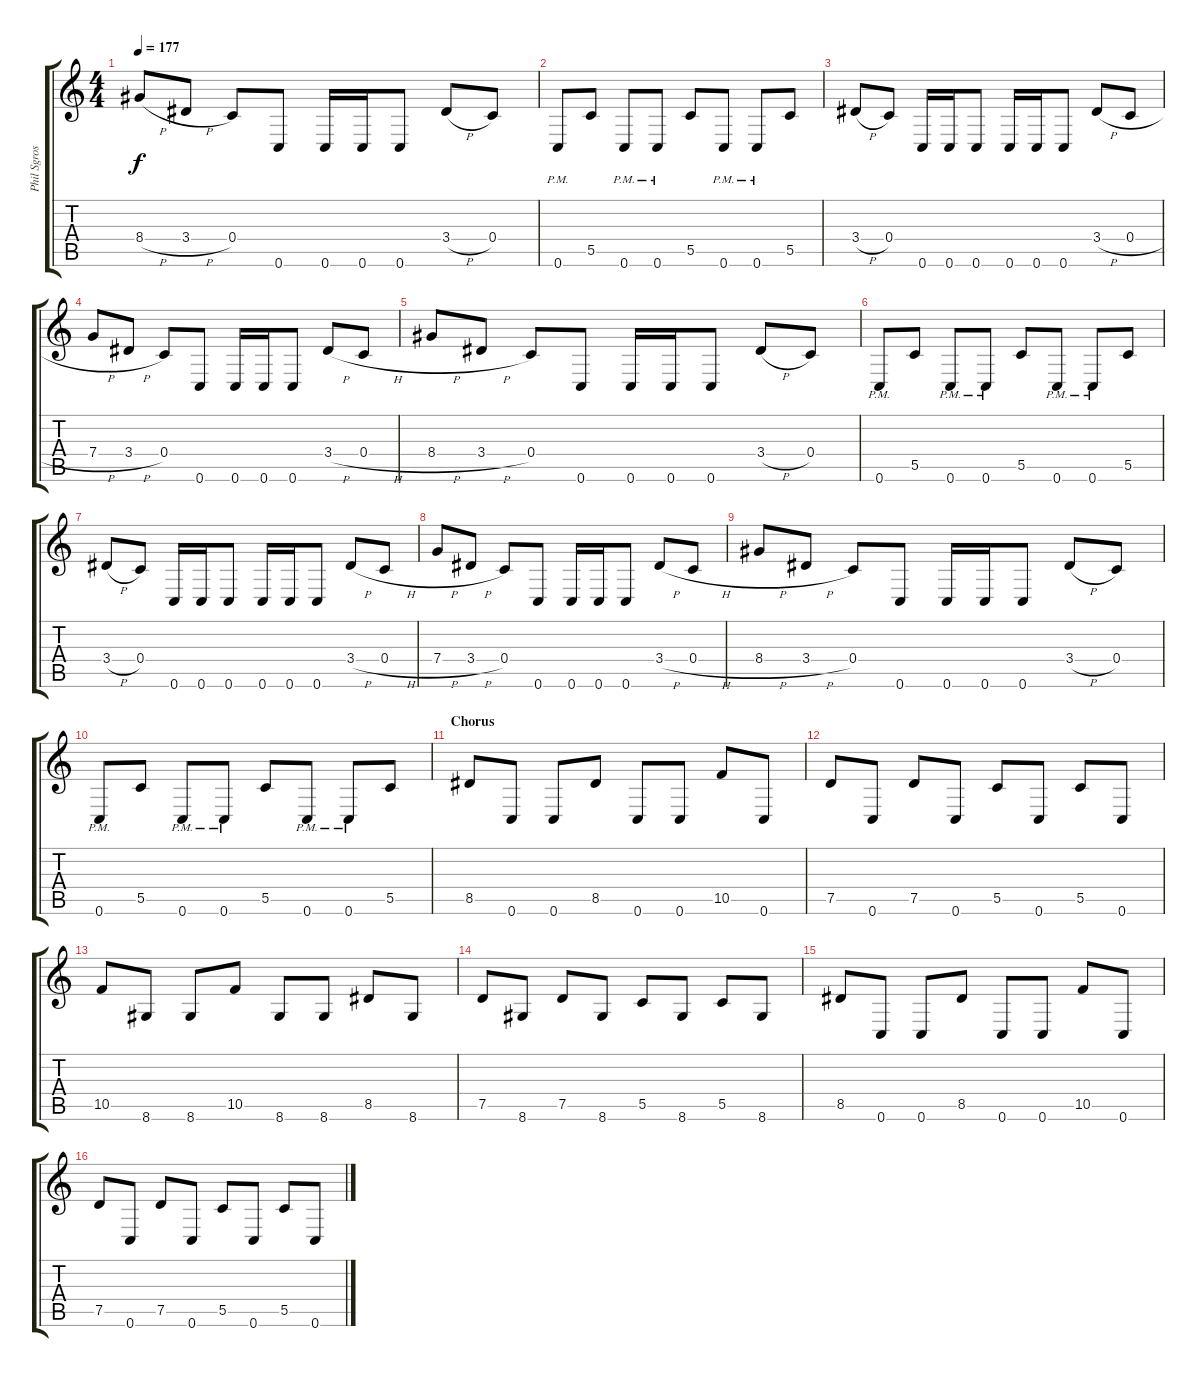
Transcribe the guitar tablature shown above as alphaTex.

\track ("Phil Sgrosso" "Phil Sgros") {instrument distortionguitar}
\staff {score tabs}
\tuning (D4 A3 F3 C3 G2 C2) {hide}
\ts (4 4)
\tempo 177
\clef g2
\ks c
8.4{h}.8{dy f} 3.4{h}.8 0.4.8 0.6.8 0.6.16 0.6.16 0.6.8 3.4{h}.8 0.4.8 |
0.6{pm}.8 5.5.8 0.6{pm}.8 0.6{pm}.8 5.5.8 0.6{pm}.8 0.6{pm}.8 5.5.8 |
3.4{h}.8 0.4.8 0.6.16 0.6.16 0.6.8 0.6.16 0.6.16 0.6.8 3.4{h}.8 0.4{h}.8 |
7.4{h}.8 3.4{h}.8 0.4.8 0.6.8 0.6.16 0.6.16 0.6.8 3.4{h}.8 0.4{h}.8 |
8.4{h}.8 3.4{h}.8 0.4.8 0.6.8 0.6.16 0.6.16 0.6.8 3.4{h}.8 0.4.8 |
0.6{pm}.8 5.5.8 0.6{pm}.8 0.6{pm}.8 5.5.8 0.6{pm}.8 0.6{pm}.8 5.5.8 |
3.4{h}.8 0.4.8 0.6.16 0.6.16 0.6.8 0.6.16 0.6.16 0.6.8 3.4{h}.8 0.4{h}.8 |
7.4{h}.8 3.4{h}.8 0.4.8 0.6.8 0.6.16 0.6.16 0.6.8 3.4{h}.8 0.4{h}.8 |
8.4{h}.8 3.4{h}.8 0.4.8 0.6.8 0.6.16 0.6.16 0.6.8 3.4{h}.8 0.4.8 |
0.6{pm}.8 5.5.8 0.6{pm}.8 0.6{pm}.8 5.5.8 0.6{pm}.8 0.6{pm}.8 5.5.8 |
\section ("" "Chorus")
8.5.8 0.6.8 0.6.8 8.5.8 0.6.8 0.6.8 10.5.8 0.6.8 |
7.5.8 0.6.8 7.5.8 0.6.8 5.5.8 0.6.8 5.5.8 0.6.8 |
10.5.8 8.6.8 8.6.8 10.5.8 8.6.8 8.6.8 8.5.8 8.6.8 |
7.5.8 8.6.8 7.5.8 8.6.8 5.5.8 8.6.8 5.5.8 8.6.8 |
8.5.8 0.6.8 0.6.8 8.5.8 0.6.8 0.6.8 10.5.8 0.6.8 |
7.5.8 0.6.8 7.5.8 0.6.8 5.5.8 0.6.8 5.5.8 0.6.8
